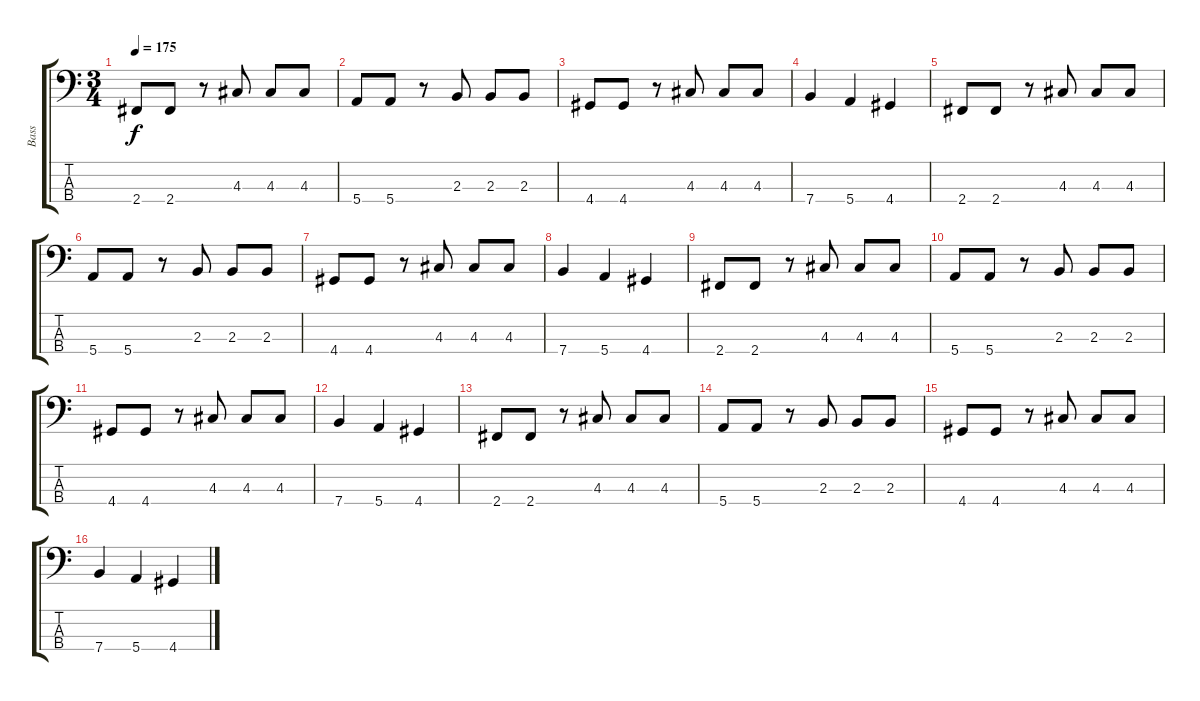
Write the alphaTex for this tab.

\track ("Bass" "Bass") {instrument electricbassfinger}
\staff {score tabs}
\tuning (G2 D2 A1 E1) {hide}
\ts (3 4)
\tempo 175
\clef f4
\ks c
2.4.8{dy f} 2.4.8 r.8 4.3.8 4.3.8 4.3.8 |
5.4.8 5.4.8 r.8 2.3.8 2.3.8 2.3.8 |
4.4.8 4.4.8 r.8 4.3.8 4.3.8 4.3.8 |
7.4.4 5.4.4 4.4.4 |
2.4.8 2.4.8 r.8 4.3.8 4.3.8 4.3.8 |
5.4.8 5.4.8 r.8 2.3.8 2.3.8 2.3.8 |
4.4.8 4.4.8 r.8 4.3.8 4.3.8 4.3.8 |
7.4.4 5.4.4 4.4.4 |
2.4.8 2.4.8 r.8 4.3.8 4.3.8 4.3.8 |
5.4.8 5.4.8 r.8 2.3.8 2.3.8 2.3.8 |
4.4.8 4.4.8 r.8 4.3.8 4.3.8 4.3.8 |
7.4.4 5.4.4 4.4.4 |
2.4.8 2.4.8 r.8 4.3.8 4.3.8 4.3.8 |
5.4.8 5.4.8 r.8 2.3.8 2.3.8 2.3.8 |
4.4.8 4.4.8 r.8 4.3.8 4.3.8 4.3.8 |
7.4.4 5.4.4 4.4.4
